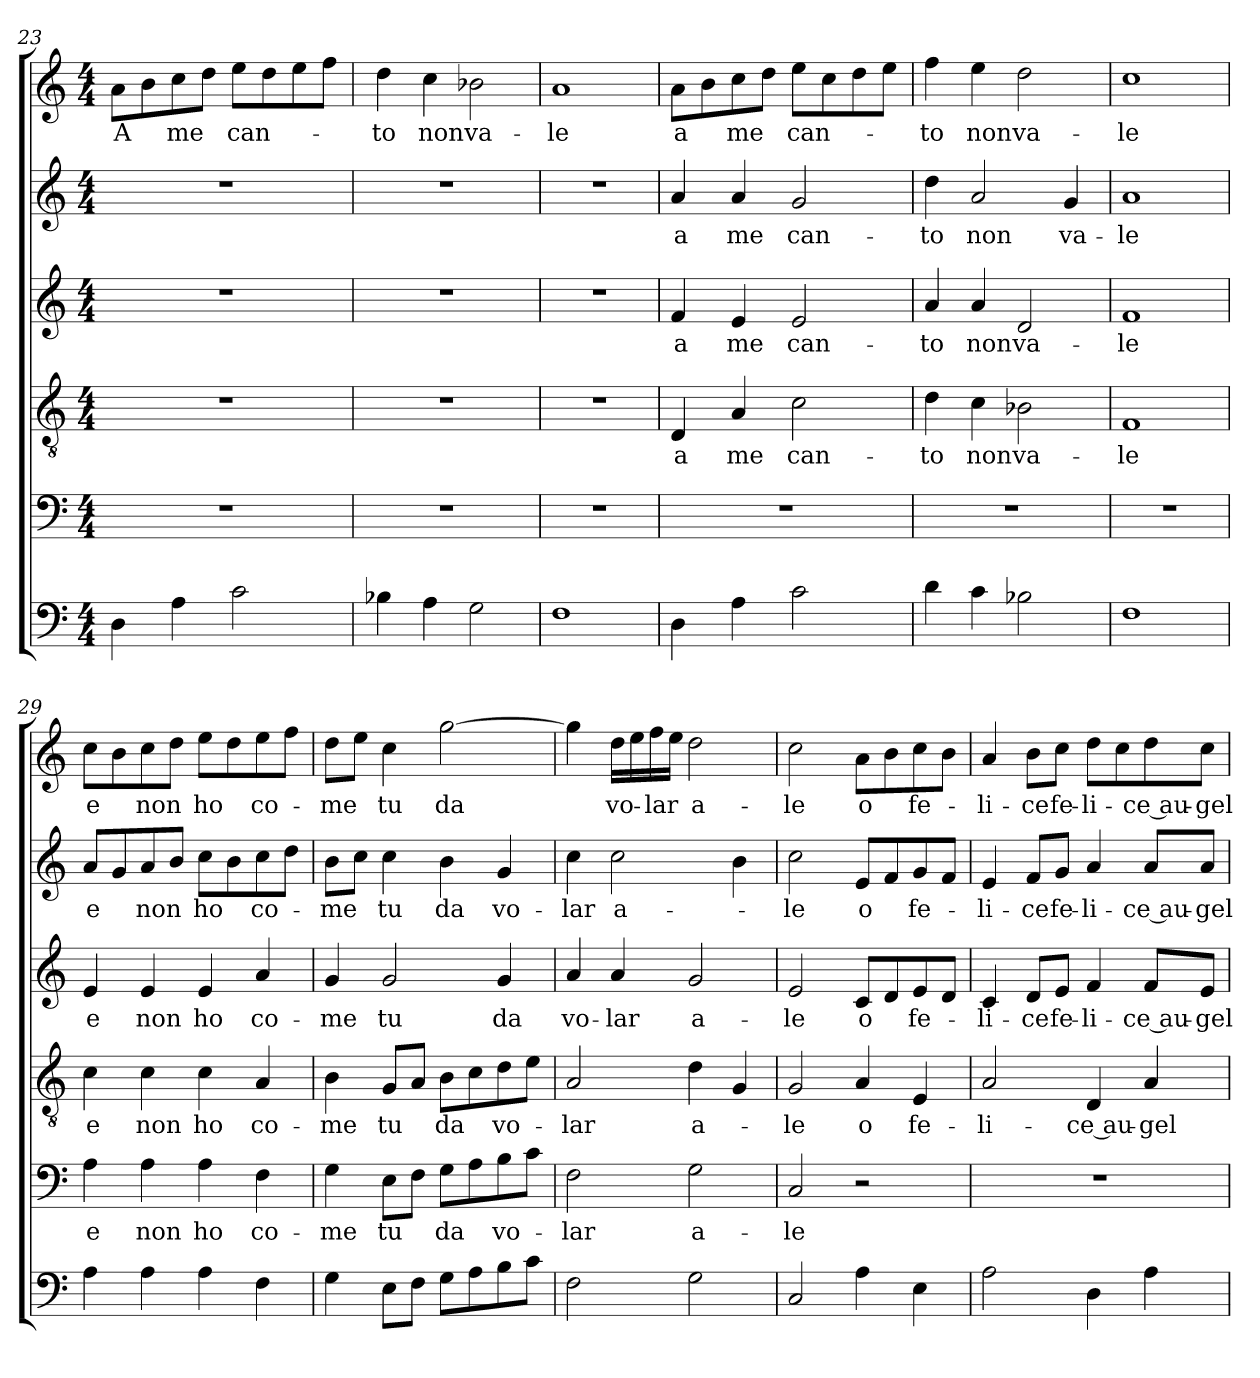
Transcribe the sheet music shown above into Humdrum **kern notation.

**kern	**kern	**text	**kern	**text	**kern	**text	**kern	**text	**kern	**text
*part6	*part5	*part5	*part4	*part4	*part3	*part3	*part2	*part2	*part1	*part1
*staff6	*staff5	*staff5	*staff4	*staff4	*staff3	*staff3	*staff2	*staff2	*staff1	*staff1
*clefF4	*clefF4	*	*clefGv2	*	*clefG2	*	*clefG2	*	*clefG2	*
*k[]	*k[]	*	*k[]	*	*k[]	*	*k[]	*	*k[]	*
*C:	*C:	*	*C:	*	*C:	*	*C:	*	*C:	*
*M4/4	*M4/4	*	*M4/4	*	*M4/4	*	*M4/4	*	*M4/4	*
=23	=23	=23	=23	=23	=23	=23	=23	=23	=23	=23
!	!	!	!	!	!	!	!	!	!	!LO:LY:b
4D\	1r	.	1r	.	1r	.	1r	.	8a\L	A
.	.	.	.	.	.	.	.	.	8b\	.
!	!	!	!	!	!	!	!	!	!	!LO:LY:b
4A\	.	.	.	.	.	.	.	.	8cc\	me
.	.	.	.	.	.	.	.	.	8dd\J	.
!	!	!	!	!	!	!	!	!	!	!LO:LY:b
2c\	.	.	.	.	.	.	.	.	8ee\L	can-
.	.	.	.	.	.	.	.	.	8dd\	.
.	.	.	.	.	.	.	.	.	8ee\	.
.	.	.	.	.	.	.	.	.	8ff\J	.
=24	=24	=24	=24	=24	=24	=24	=24	=24	=24	=24
!	!	!	!	!	!	!	!	!	!	!LO:LY:b
4B-X\	1r	.	1r	.	1r	.	1r	.	4dd\	-to
!	!	!	!	!	!	!	!	!	!	!LO:LY:b
4A\	.	.	.	.	.	.	.	.	4cc\	non
!	!	!	!	!	!	!	!	!	!	!LO:LY:b
2G\	.	.	.	.	.	.	.	.	2b-X\	va-
!!LO:LB:g=z
=25	=25	=25	=25	=25	=25	=25	=25	=25	=25	=25
!	!	!	!	!	!	!	!	!	!	!LO:LY:b
1F	1r	.	1r	.	1r	.	1r	.	1a	-le
=26	=26	=26	=26	=26	=26	=26	=26	=26	=26	=26
!	!	!	!	!LO:LY:b	!	!LO:LY:b	!	!LO:LY:b	!	!LO:LY:b
4D\	1r	.	4D/	a	4f/	a	4a/	a	8a\L	a
.	.	.	.	.	.	.	.	.	8b\	.
!	!	!	!	!LO:LY:b	!	!LO:LY:b	!	!LO:LY:b	!	!LO:LY:b
4A\	.	.	4A/	me	4e/	me	4a/	me	8cc\	me
.	.	.	.	.	.	.	.	.	8dd\J	.
!	!	!	!	!LO:LY:b	!	!LO:LY:b	!	!LO:LY:b	!	!LO:LY:b
2c\	.	.	2c\	can-	2e/	can-	2g/	can-	8ee\L	can-
.	.	.	.	.	.	.	.	.	8cc\	.
.	.	.	.	.	.	.	.	.	8dd\	.
.	.	.	.	.	.	.	.	.	8ee\J	.
=27	=27	=27	=27	=27	=27	=27	=27	=27	=27	=27
!	!	!	!	!LO:LY:b	!	!LO:LY:b	!	!LO:LY:b	!	!LO:LY:b
4d\	1r	.	4d\	-to	4a/	-to	4dd\	-to	4ff\	-to
!	!	!	!	!LO:LY:b	!	!LO:LY:b	!	!LO:LY:b	!	!LO:LY:b
4c\	.	.	4c\	non	4a/	non	2a/	non	4ee\	non
!	!	!	!	!LO:LY:b	!	!LO:LY:b	!	!	!	!LO:LY:b
2B-X\	.	.	2B-X\	va-	2d/	va-	.	.	2dd\	va-
!	!	!	!	!	!	!	!	!LO:LY:b	!	!
.	.	.	.	.	.	.	4g/	va-	.	.
=28	=28	=28	=28	=28	=28	=28	=28	=28	=28	=28
!	!	!	!	!LO:LY:b	!	!LO:LY:b	!	!LO:LY:b	!	!LO:LY:b
1F	1r	.	1F	-le	1f	-le	1a	-le	1cc	-le
=29	=29	=29	=29	=29	=29	=29	=29	=29	=29	=29
!	!	!LO:LY:b	!	!LO:LY:b	!	!LO:LY:b	!	!LO:LY:b	!	!LO:LY:b
4A\	4A\	e	4c\	e	4e/	e	8a/L	e	8cc\L	e
.	.	.	.	.	.	.	8g/	.	8b\	.
!	!	!LO:LY:b	!	!LO:LY:b	!	!LO:LY:b	!	!LO:LY:b	!	!LO:LY:b
4A\	4A\	non	4c\	non	4e/	non	8a/	non	8cc\	non
.	.	.	.	.	.	.	8b/J	.	8dd\J	.
!	!	!LO:LY:b	!	!LO:LY:b	!	!LO:LY:b	!	!LO:LY:b	!	!LO:LY:b
4A\	4A\	ho	4c\	ho	4e/	ho	8cc\L	ho	8ee\L	ho
.	.	.	.	.	.	.	8b\	.	8dd\	.
!	!	!LO:LY:b	!	!LO:LY:b	!	!LO:LY:b	!	!LO:LY:b	!	!LO:LY:b
4F\	4F\	co-	4A/	co-	4a/	co-	8cc\	co-	8ee\	co-
.	.	.	.	.	.	.	8dd\J	.	8ff\J	.
!!LO:PB:g=z
=30	=30	=30	=30	=30	=30	=30	=30	=30	=30	=30
!	!	!LO:LY:b	!	!LO:LY:b	!	!LO:LY:b	!	!LO:LY:b	!	!LO:LY:b
4G\	4G\	-me	4B\	-me	4g/	-me	8b\L	-me	8dd\L	-me
.	.	.	.	.	.	.	8cc\J	.	8ee\J	.
!	!	!LO:LY:b	!	!LO:LY:b	!	!LO:LY:b	!	!LO:LY:b	!	!LO:LY:b
8E\L	8E\L	tu	8G/L	tu	2g/	tu	4cc\	tu	4cc\	tu
8F\J	8F\J	.	8A/J	.	.	.	.	.	.	.
!	!	!LO:LY:b	!	!LO:LY:b	!	!	!	!LO:LY:b	!	!LO:LY:b
8G\L	8G\L	da	8B\L	da	.	.	4b\	da	[2gg\	da
8A\	8A\	.	8c\	.	.	.	.	.	.	.
!	!	!LO:LY:b	!	!LO:LY:b	!	!LO:LY:b	!	!LO:LY:b	!	!
8B\	8B\	vo-	8d\	vo-	4g/	da	4g/	vo-	.	.
8c\J	8c\J	.	8e\J	.	.	.	.	.	.	.
=31	=31	=31	=31	=31	=31	=31	=31	=31	=31	=31
!	!	!LO:LY:b	!	!LO:LY:b	!	!LO:LY:b	!	!LO:LY:b	!	!
2F\	2F\	-lar	2A/	-lar	4a/	vo-	4cc\	-lar	4gg\]	.
!	!	!	!	!	!	!LO:LY:b	!	!LO:LY:b	!	!LO:LY:b
.	.	.	.	.	4a/	-lar	2cc\	a-	16dd\LL	vo-
.	.	.	.	.	.	.	.	.	16ee\	.
!	!	!	!	!	!	!	!	!	!	!LO:LY:b
.	.	.	.	.	.	.	.	.	16ff\	-lar
.	.	.	.	.	.	.	.	.	16ee\JJ	.
!	!	!LO:LY:b	!	!LO:LY:b	!	!LO:LY:b	!	!	!	!LO:LY:b
2G\	2G\	a-	4d\	a-	2g/	a-	.	.	2dd\	a-
.	.	.	4G/	.	.	.	4b\	.	.	.
=32	=32	=32	=32	=32	=32	=32	=32	=32	=32	=32
!	!	!LO:LY:b	!	!LO:LY:b	!	!LO:LY:b	!	!LO:LY:b	!	!LO:LY:b
2C/	2C/	-le	2G/	-le	2e/	-le	2cc\	-le	2cc\	-le
!	!	!	!	!LO:LY:b	!	!LO:LY:b	!	!LO:LY:b	!	!LO:LY:b
4A\	2r	.	4A/	o	8c/L	o	8e/L	o	8a\L	o
.	.	.	.	.	8d/	.	8f/	.	8b\	.
!	!	!	!	!LO:LY:b	!	!LO:LY:b	!	!LO:LY:b	!	!LO:LY:b
4E\	.	.	4E/	fe-	8e/	fe-	8g/	fe-	8cc\	fe-
.	.	.	.	.	8d/J	.	8f/J	.	8b\J	.
=33	=33	=33	=33	=33	=33	=33	=33	=33	=33	=33
!	!	!	!	!LO:LY:b	!	!LO:LY:b	!	!LO:LY:b	!	!LO:LY:b
2A\	1r	.	2A/	-li-	4c/	-li-	4e/	-li-	4a/	-li-
!	!	!	!	!	!	!LO:LY:b	!	!LO:LY:b	!	!LO:LY:b
.	.	.	.	.	8d/L	-ce	8f/L	-ce	8b\L	-ce
!	!	!	!	!	!	!LO:LY:b	!	!LO:LY:b	!	!LO:LY:b
.	.	.	.	.	8e/J	fe-	8g/J	fe-	8cc\J	fe-
!	!	!	!	!LO:LY:b	!	!LO:LY:b	!	!LO:LY:b	!	!LO:LY:b
4D\	.	.	4D/	-ce au-	4f/	-li-	4a/	-li-	8dd\L	-li-
.	.	.	.	.	.	.	.	.	8cc\	.
!	!	!	!	!LO:LY:b	!	!LO:LY:b	!	!LO:LY:b	!	!LO:LY:b
4A\	.	.	4A/	-gel-	8f/L	-ce au-	8a/L	-ce au-	8dd\	-ce au-
!	!	!	!	!	!	!LO:LY:b	!	!LO:LY:b	!	!LO:LY:b
.	.	.	.	.	8e/J	-gel-	8a/J	-gel-	8cc\J	-gel-
=	=	=	=	=	=	=	=	=	=	=
*-	*-	*-	*-	*-	*-	*-	*-	*-	*-	*-
